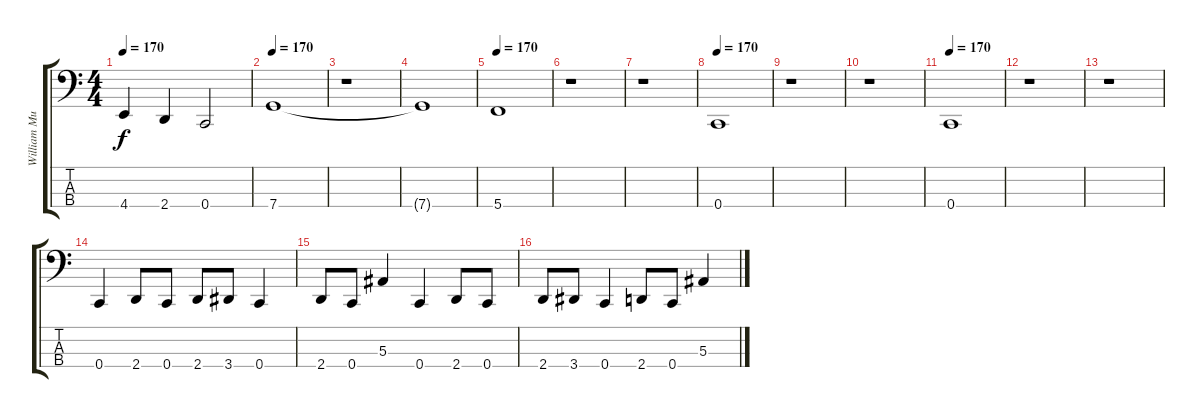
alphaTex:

\track ("William Murderface" "William Mu") {instrument electricbasspick}
\staff {score tabs}
\tuning (Eb2 Bb1 F1 C1) {hide}
\ts (4 4)
\tempo 170
\clef f4
\ks c
4.4.4{dy f} 2.4.4 0.4.2 |
\tempo 170
7.4.1 |
r.1 |
7.4{t}.1 |
\tempo 170
5.4.1 |
r.1 |
r.1 |
\tempo 170
0.4.1 |
r.1 |
r.1 |
\tempo 170
0.4.1 |
r.1 |
r.1 |
0.4.4 2.4.8 0.4.8 2.4.8 3.4.8 0.4.4 |
2.4.8 0.4.8 5.3.4 0.4.4 2.4.8 0.4.8 |
2.4.8 3.4.8 0.4.4 2.4.8 0.4.8 5.3.4
